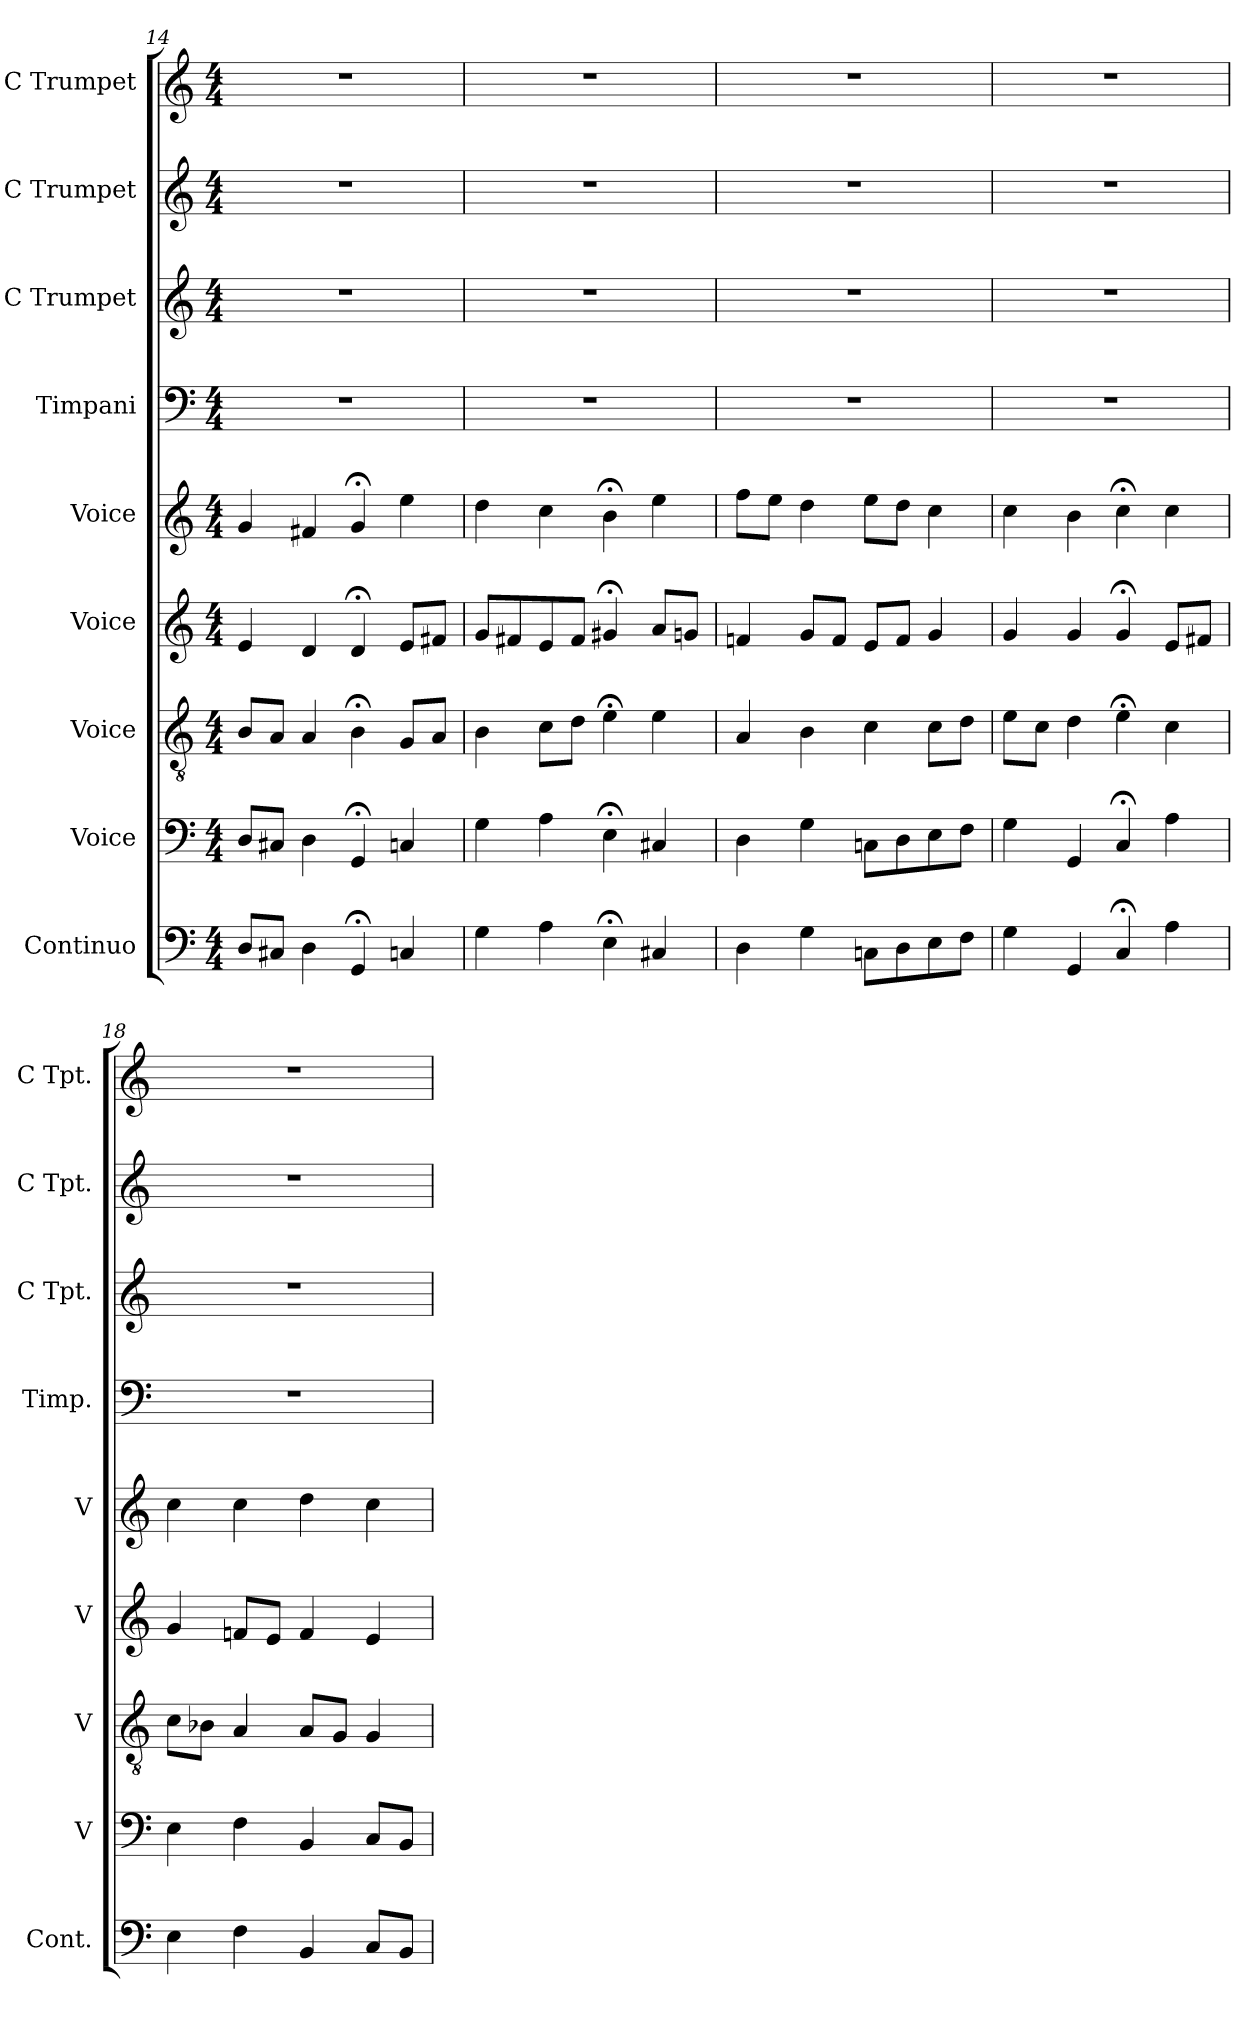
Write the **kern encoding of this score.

**kern	**kern	**kern	**kern	**kern	**kern	**kern	**kern	**kern
*part9	*part8	*part7	*part6	*part5	*part4	*part3	*part2	*part1
*staff9	*staff8	*staff7	*staff6	*staff5	*staff4	*staff3	*staff2	*staff1
*I"Continuo	*I"Voice	*I"Voice	*I"Voice	*I"Voice	*I"Timpani	*I"C Trumpet	*I"C Trumpet	*I"C Trumpet
*I'Cont.	*I'V	*I'V	*I'V	*I'V	*I'Timp.	*I'C Tpt.	*I'C Tpt.	*I'C Tpt.
*clefF4	*clefF4	*clefGv2	*clefG2	*clefG2	*clefF4	*clefG2	*clefG2	*clefG2
*ITrd7c12	*	*	*	*	*	*	*	*
*k[]	*k[]	*k[]	*k[]	*k[]	*k[]	*k[]	*k[]	*k[]
*M4/4	*M4/4	*M4/4	*M4/4	*M4/4	*M4/4	*M4/4	*M4/4	*M4/4
=14	=14	=14	=14	=14	=14	=14	=14	=14
8DD/L	8D/L	8B/L	4e/	4g/	1r	1r	1r	1r
8CC#X/J	8C#X/J	8A/J	.	.	.	.	.	.
4DD\	4D\	4A/	4d/	4f#X/	.	.	.	.
4GGG;</	4GG;</	4B;<\	4d;</	4g;</	.	.	.	.
4CCn/	4Cn/	8G/L	8e/L	4ee\	.	.	.	.
.	.	8A/J	8f#X/J	.	.	.	.	.
=15	=15	=15	=15	=15	=15	=15	=15	=15
4GG\	4G\	4B\	8g/L	4dd\	1r	1r	1r	1r
.	.	.	8f#X/	.	.	.	.	.
4AA\	4A\	8c\L	8e/	4cc\	.	.	.	.
.	.	8d\J	8f#/J	.	.	.	.	.
4EE;<\	4E;<\	4e;<\	4g#X;</	4b;<\	.	.	.	.
4CC#X/	4C#X/	4e\	8a/L	4ee\	.	.	.	.
.	.	.	8gn/J	.	.	.	.	.
=16	=16	=16	=16	=16	=16	=16	=16	=16
4DD\	4D\	4A/	4fn/	8ff\L	1r	1r	1r	1r
.	.	.	.	8ee\J	.	.	.	.
4GG\	4G\	4B\	8g/L	4dd\	.	.	.	.
.	.	.	8f/J	.	.	.	.	.
8CCn\L	8Cn\L	4c\	8e/L	8ee\L	.	.	.	.
8DD\	8D\	.	8f/J	8dd\J	.	.	.	.
8EE\	8E\	8c\L	4g/	4cc\	.	.	.	.
8FF\J	8F\J	8d\J	.	.	.	.	.	.
!!LO:PB:g=z
=17	=17	=17	=17	=17	=17	=17	=17	=17
4GG\	4G\	8e\L	4g/	4cc\	1r	1r	1r	1r
.	.	8c\J	.	.	.	.	.	.
4GGG/	4GG/	4d\	4g/	4b\	.	.	.	.
4CC;</	4C;</	4e;<\	4g;</	4cc;<\	.	.	.	.
4AA\	4A\	4c\	8e/L	4cc\	.	.	.	.
.	.	.	8f#X/J	.	.	.	.	.
=18	=18	=18	=18	=18	=18	=18	=18	=18
4EE\	4E\	8c\L	4g/	4cc\	1r	1r	1r	1r
.	.	8B-X\J	.	.	.	.	.	.
4FF\	4F\	4A/	8fn/L	4cc\	.	.	.	.
.	.	.	8e/J	.	.	.	.	.
4BBB/	4BB/	8A/L	4f/	4dd\	.	.	.	.
.	.	8G/J	.	.	.	.	.	.
8CC/L	8C/L	4G/	4e/	4cc\	.	.	.	.
8BBB/J	8BB/J	.	.	.	.	.	.	.
=	=	=	=	=	=	=	=	=
*-	*-	*-	*-	*-	*-	*-	*-	*-
